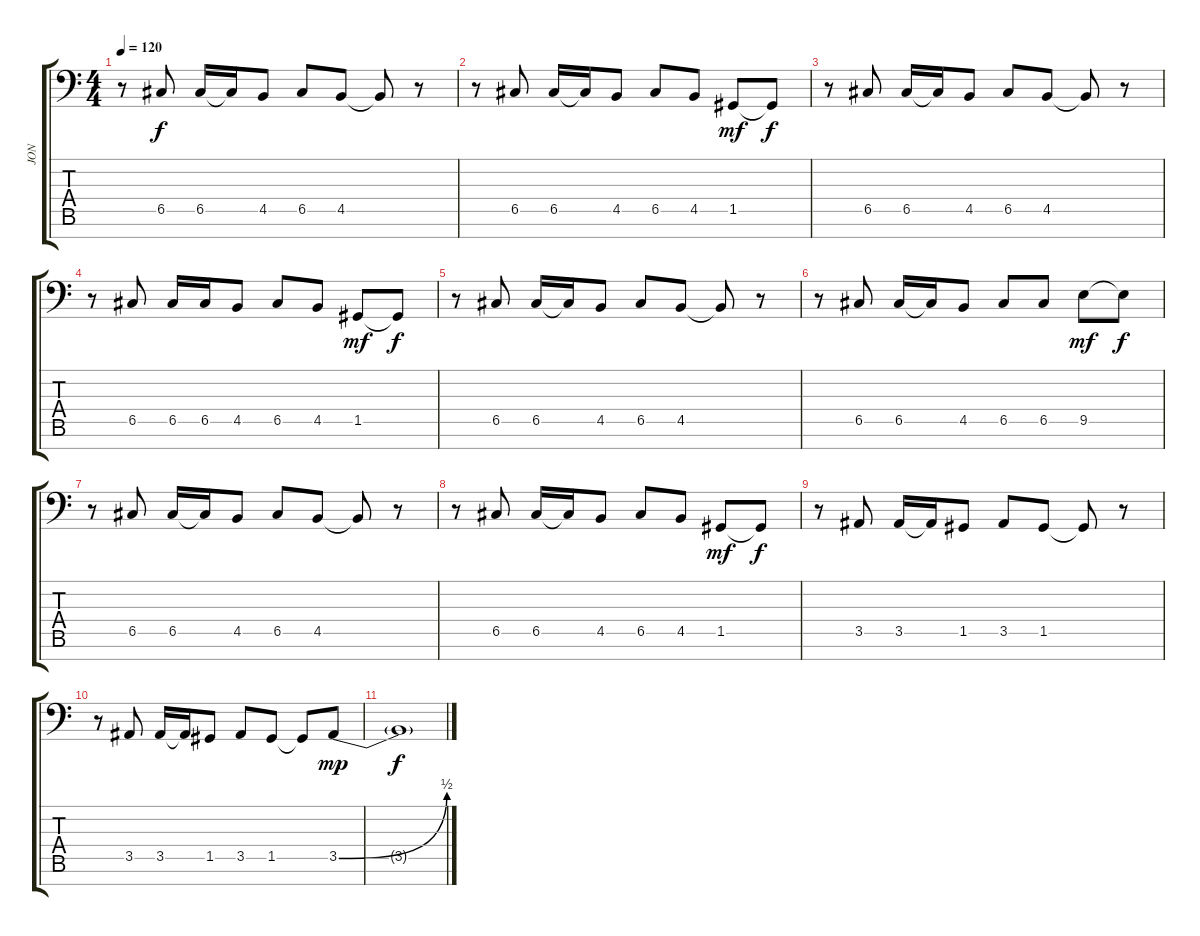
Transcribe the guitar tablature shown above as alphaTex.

\track ("JON" "JON") {instrument tenorsax}
\staff {score tabs}
\tuning (D4 A3 F3 C3 G2 D2 A1) {hide}
\ts (4 4)
\tempo 120
\clef f4
\ks c
r.8{dy f} 6.5.8 6.5.16 6.5{t}.16 4.5.8 6.5.8 4.5.8 4.5{t}.8 r.8 |
r.8 6.5.8 6.5.16 6.5{t}.16 4.5.8 6.5.8 4.5.8 1.5.8{dy mf} 1.5{t}.8{dy f} |
r.8 6.5.8 6.5.16 6.5{t}.16 4.5.8 6.5.8 4.5.8 4.5{t}.8 r.8 |
r.8 6.5.8 6.5.16 6.5.16 4.5.8 6.5.8 4.5.8 1.5.8{dy mf} 1.5{t}.8{dy f} |
r.8 6.5.8 6.5.16 6.5{t}.16 4.5.8 6.5.8 4.5.8 4.5{t}.8 r.8 |
r.8 6.5.8 6.5.16 6.5{t}.16 4.5.8 6.5.8 6.5.8 9.5.8{dy mf} 9.5{t}.8{dy f} |
r.8 6.5.8 6.5.16 6.5{t}.16 4.5.8 6.5.8 4.5.8 4.5{t}.8 r.8 |
r.8 6.5.8 6.5.16 6.5{t}.16 4.5.8 6.5.8 4.5.8 1.5.8{dy mf} 1.5{t}.8{dy f} |
r.8 3.5.8 3.5.16 3.5{t}.16 1.5.8 3.5.8 1.5.8 1.5{t}.8 r.8 |
r.8 3.5.8 3.5.16 3.5{t}.16 1.5.8 3.5.8 1.5.8 1.5{t}.8 3.5{be (bend 0 0 60 2)}.8{dy mp} |
3.5{t}.1{dy f}
